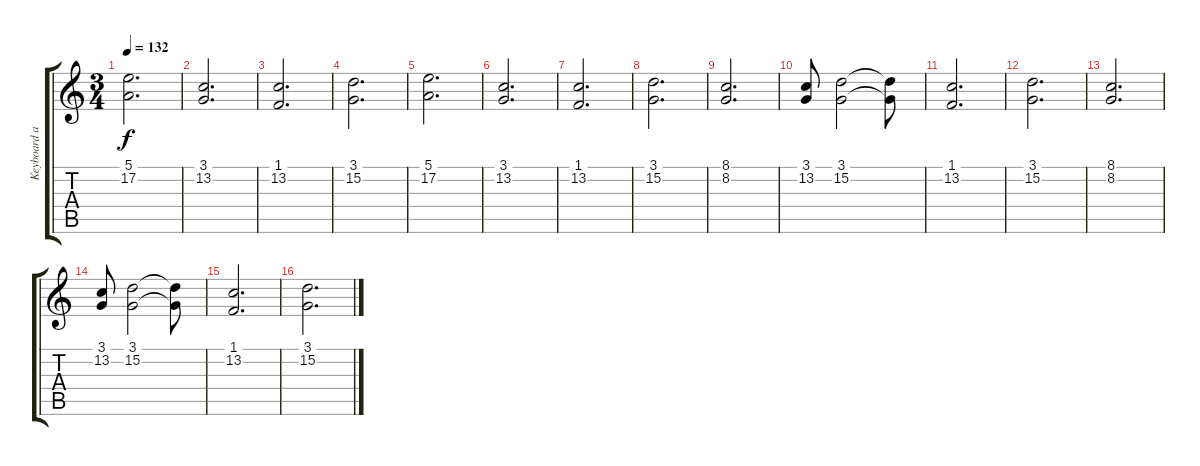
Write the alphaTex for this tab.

\track ("Keyboard akkords" "Keyboard a") {instrument stringensemble2}
\staff {score tabs}
\tuning (E4 B3 G3 D3 A2 E2) {hide}
\ts (3 4)
\tempo 132
\clef g2
\ks c
(5.1 17.2).2{d dy f} |
(3.1 13.2).2{d} |
(1.1 13.2).2{d} |
(3.1 15.2).2{d} |
(5.1 17.2).2{d} |
(3.1 13.2).2{d} |
(1.1 13.2).2{d} |
(3.1 15.2).2{d} |
(8.1 8.2).2{d} |
(3.1 13.2).8 (3.1 15.2).2 (3.1{t} 15.2{t}).8 |
(1.1 13.2).2{d} |
(3.1 15.2).2{d} |
(8.1 8.2).2{d} |
(3.1 13.2).8 (3.1 15.2).2 (3.1{t} 15.2{t}).8 |
(1.1 13.2).2{d} |
(3.1 15.2).2{d}
